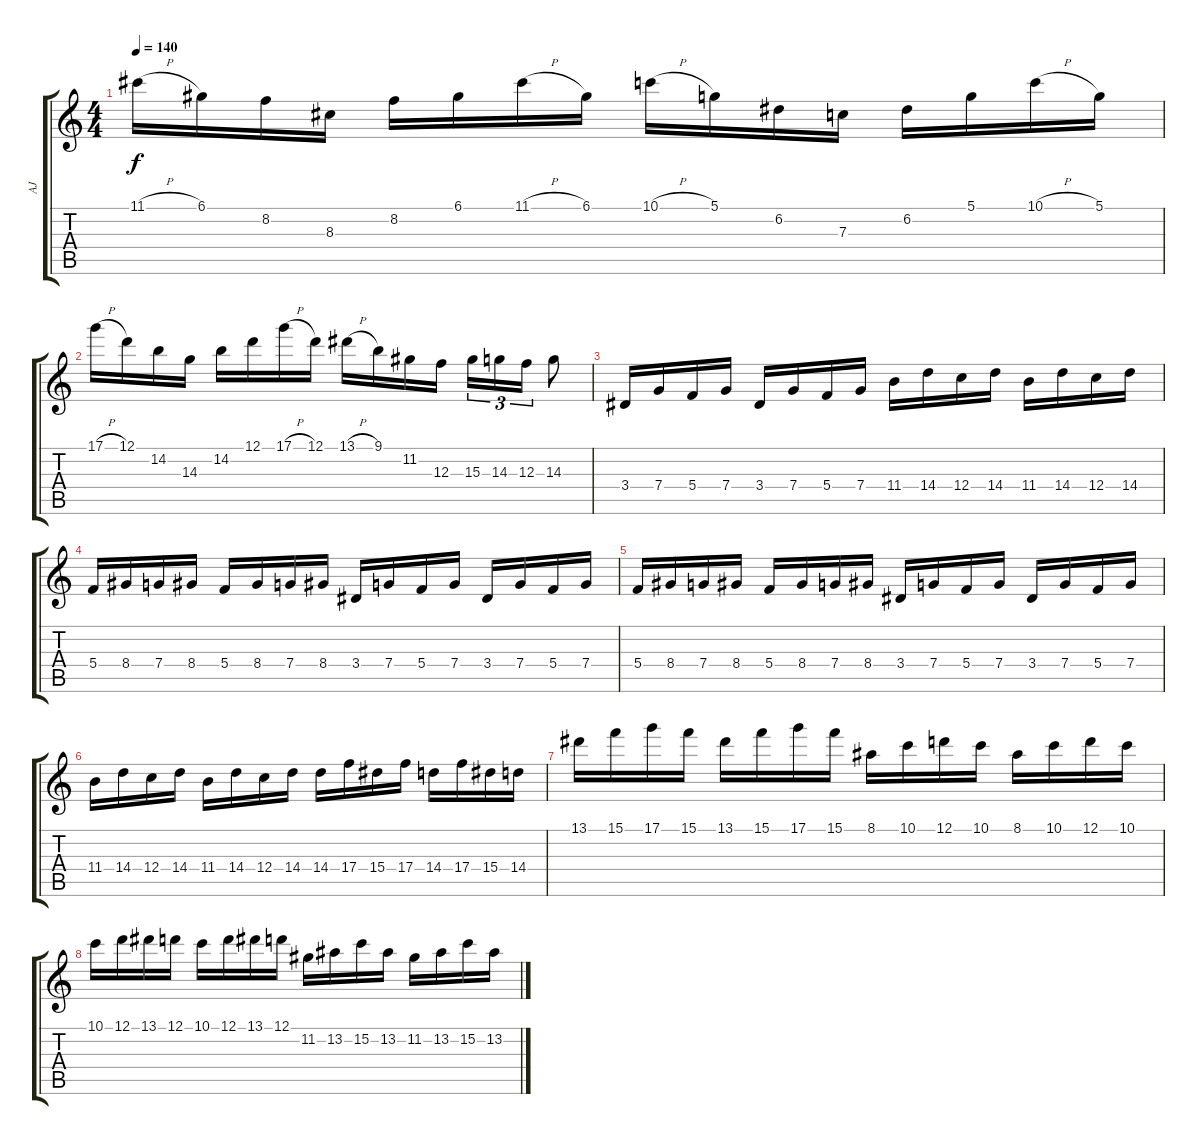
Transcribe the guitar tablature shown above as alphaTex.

\track ("AJ" "AJ") {instrument overdrivenguitar}
\staff {score tabs}
\tuning (D4 A3 F3 C3 G2 C2) {hide}
\ts (4 4)
\tempo 140
\clef g2
\ks c
11.1{h}.16{dy f} 6.1.16 8.2.16 8.3.16 8.2.16 6.1.16 11.1{h}.16 6.1.16 10.1{h}.16 5.1.16 6.2.16 7.3.16 6.2.16 5.1.16 10.1{h}.16 5.1.16 |
17.1{h}.16 12.1.16 14.2.16 14.3.16 14.2.16 12.1.16 17.1{h}.16 12.1.16 13.1{h}.16 9.1.16 11.2.16 12.3.16 15.3.16{tu (3 2)} 14.3.16{tu (3 2)} 12.3.16{tu (3 2)} 14.3.8 |
3.4.16{balance 16} 7.4.16 5.4.16 7.4.16 3.4.16 7.4.16 5.4.16 7.4.16 11.4.16 14.4.16 12.4.16 14.4.16 11.4.16 14.4.16 12.4.16 14.4.16 |
5.4.16 8.4.16 7.4.16 8.4.16 5.4.16 8.4.16 7.4.16 8.4.16 3.4.16 7.4.16 5.4.16 7.4.16 3.4.16 7.4.16 5.4.16 7.4.16 |
5.4.16 8.4.16 7.4.16 8.4.16 5.4.16 8.4.16 7.4.16 8.4.16 3.4.16 7.4.16 5.4.16 7.4.16 3.4.16 7.4.16 5.4.16 7.4.16 |
11.4.16 14.4.16 12.4.16 14.4.16 11.4.16 14.4.16 12.4.16 14.4.16 14.4.16 17.4.16 15.4.16 17.4.16 14.4.16 17.4.16 15.4.16 14.4.16 |
13.1.16{balance 0 instrument overdrivenguitar} 15.1.16 17.1.16 15.1.16 13.1.16 15.1.16 17.1.16 15.1.16 8.1.16 10.1.16 12.1.16 10.1.16 8.1.16 10.1.16 12.1.16 10.1.16 |
10.1.16 12.1.16 13.1.16 12.1.16 10.1.16 12.1.16 13.1.16 12.1.16 11.2.16 13.2.16 15.2.16 13.2.16 11.2.16 13.2.16 15.2.16 13.2.16
